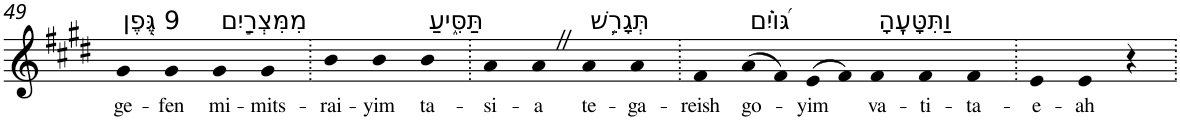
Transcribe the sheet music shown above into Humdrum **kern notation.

**kern	**text
*part1	*part1
*staff1	*staff1
*I"Piano	*
*I'Pno	*
!!LO:PB:g=z
*clefG2	*
*k[f#c#g#d#]	*
*E:	*
=49	=49
!LO:TX:a:t=9 גֶּ֭פֶן	!
!	!LO:LY:b
4g#	ge-
!	!LO:LY:b
4g#	-fen
!LO:TX:a:t=מִמִּצְרַ֣יִם	!
!	!LO:LY:b
4g#	mi-
!	!LO:LY:b
4g#	-mits-
=50.	=50.
!	!LO:LY:b
4b	-rai-
!	!LO:LY:b
4b	-yim
!LO:TX:a:t=תַּסִּ֑יעַ	!
!	!LO:LY:b
4b	ta-
=51.	=51.
!	!LO:LY:b
4a	-si-
!	!LO:LY:b
4aZ	-a
!LO:TX:a:t=תְּגָרֵ֥שׁ	!
!	!LO:LY:b
4a	te-
!	!LO:LY:b
4a	-ga-
=52.	=52.
!	!LO:LY:b
4f#	-reish
!LO:TX:a:t=גּ֝וֹיִ֗ם	!
!	!LO:LY:b
(>8a	go-
8f#)	.
!	!LO:LY:b
(>8e	-yim
8f#)	.
!LO:TX:a:t=וַתִּטָּעֶֽהָ	!
!	!LO:LY:b
4f#	va-
!	!LO:LY:b
4f#	-ti-
!	!LO:LY:b
4f#	-ta-
=53.	=53.
!	!LO:LY:b
4e	-e-
!	!LO:LY:b
4e	-ah
4r	.
=.	=.
*-	*-
